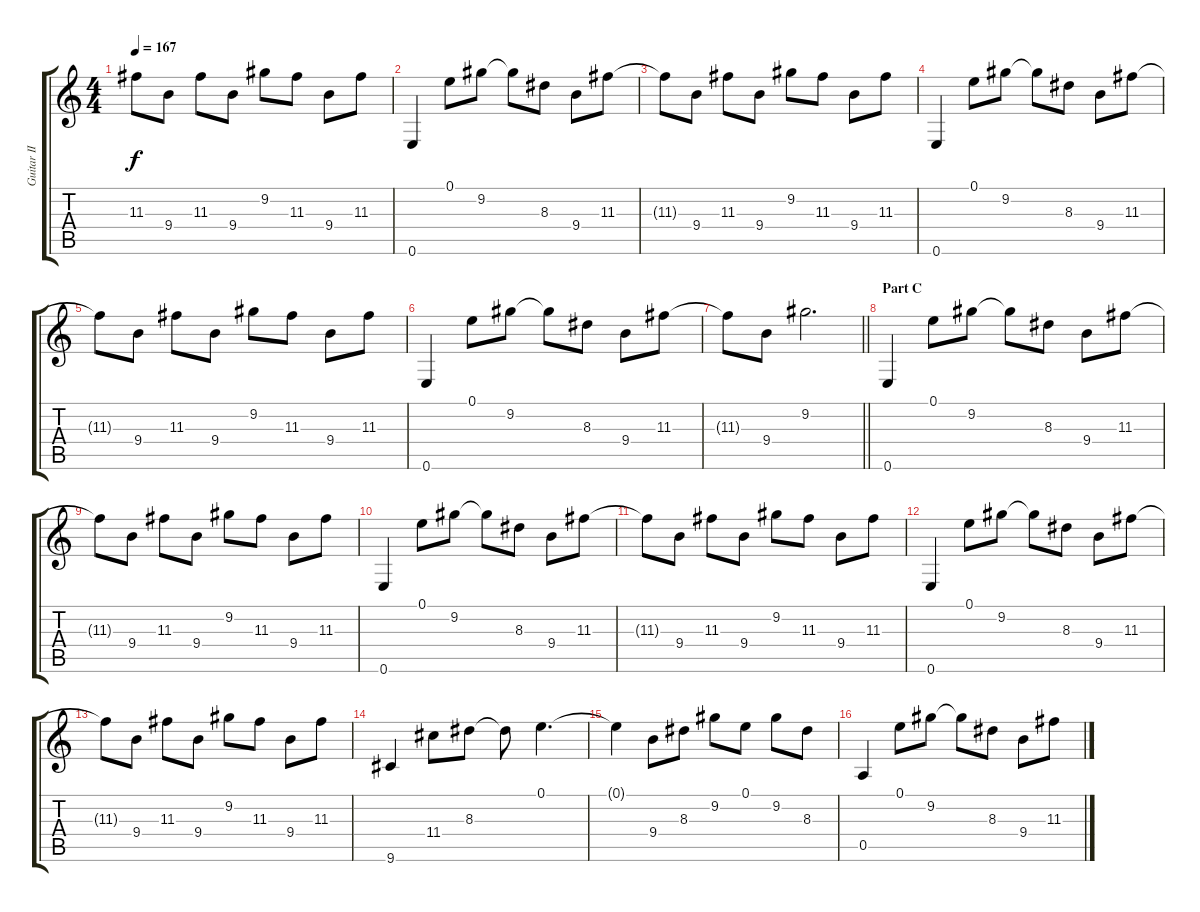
\track ("Guitar II (Ken)" "Guitar II ") {mute instrument electricguitarclean}
\staff {score tabs}
\tuning (E4 B3 G3 D3 A2 E2) {hide}
\ts (4 4)
\tempo 167
\clef g2
\ks c
11.3{t}.8{dy f} 9.4.8 11.3.8 9.4.8 9.2.8 11.3.8 9.4.8 11.3.8 |
0.6.4 0.1.8 9.2.8 9.2{t}.8 8.3.8 9.4.8 11.3.8 |
11.3{t}.8 9.4.8 11.3.8 9.4.8 9.2.8 11.3.8 9.4.8 11.3.8 |
0.6.4 0.1.8 9.2.8 9.2{t}.8 8.3.8 9.4.8 11.3.8 |
11.3{t}.8 9.4.8 11.3.8 9.4.8 9.2.8 11.3.8 9.4.8 11.3.8 |
0.6.4 0.1.8 9.2.8 9.2{t}.8 8.3.8 9.4.8 11.3.8 |
\barLineRight lightlight
11.3{t}.8 9.4.8 9.2.2{d} |
\section ("" "Part C")
0.6.4 0.1.8 9.2.8 9.2{t}.8 8.3.8 9.4.8 11.3.8 |
11.3{t}.8 9.4.8 11.3.8 9.4.8 9.2.8 11.3.8 9.4.8 11.3.8 |
0.6.4 0.1.8 9.2.8 9.2{t}.8 8.3.8 9.4.8 11.3.8 |
11.3{t}.8 9.4.8 11.3.8 9.4.8 9.2.8 11.3.8 9.4.8 11.3.8 |
0.6.4 0.1.8 9.2.8 9.2{t}.8 8.3.8 9.4.8 11.3.8 |
11.3{t}.8 9.4.8 11.3.8 9.4.8 9.2.8 11.3.8 9.4.8 11.3.8 |
9.6.4 11.4.8 8.3.8 8.3{t}.8 0.1.4{d} |
0.1{t}.4 9.4.8 8.3.8 9.2.8 0.1.8 9.2.8 8.3.8 |
0.5.4 0.1.8 9.2.8 9.2{t}.8 8.3.8 9.4.8 11.3.8
